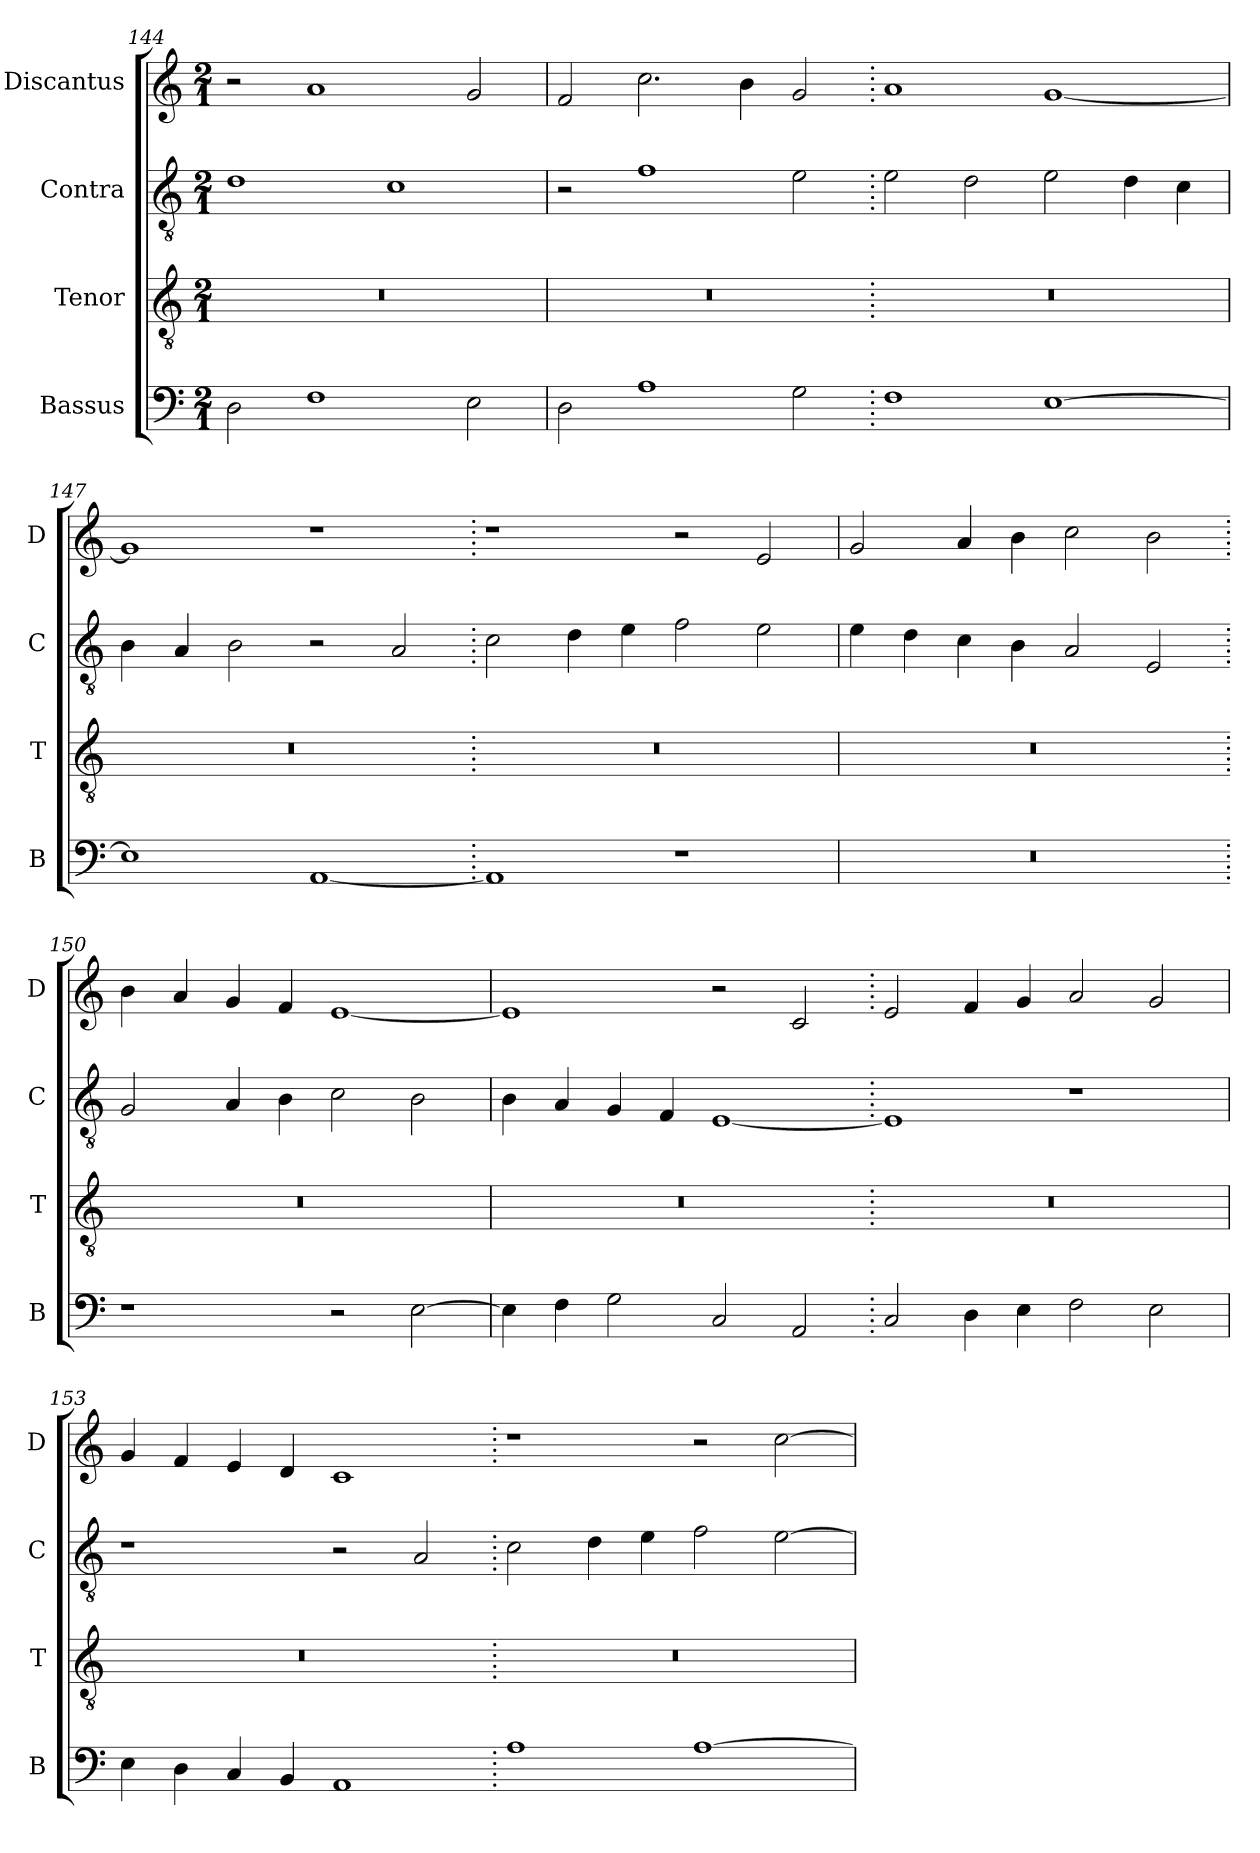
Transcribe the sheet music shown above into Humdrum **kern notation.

**kern	**kern	**kern	**kern
*part4	*part3	*part2	*part1
*staff4	*staff3	*staff2	*staff1
*I"Bassus	*I"Tenor	*I"Contra	*I"Discantus
*I'B	*I'T	*I'C	*I'D
*clefF4	*clefGv2	*clefGv2	*clefG2
*k[]	*k[]	*k[]	*k[]
*M2/1	*M2/1	*M2/1	*M2/1
=144	=144	=144	=144
2D\	0r	1d	2r
1F	.	.	1a
.	.	1c	.
2E\	.	.	2g/
=145	=145	=145	=145
2D\	0r	2r	2f/
1A	.	1f	2.cc\
.	.	.	4b\
2G\	.	2e\	2g/
=146.	=146.	=146.	=146.
1F	0r	2e\	1a
.	.	2d\	.
[1E	.	2e\	[1g
.	.	4d\	.
.	.	4c\	.
=147	=147	=147	=147
1E]	0r	4B\	1g]
.	.	4A/	.
.	.	2B\	.
[1AA	.	2r	1r
.	.	2A/	.
=148.	=148.	=148.	=148.
1AA]	0r	2c\	1r
.	.	4d\	.
.	.	4e\	.
1r	.	2f\	2r
.	.	2e\	2e/
=149	=149	=149	=149
0r	0r	4e\	2g/
.	.	4d\	.
.	.	4c\	4a/
.	.	4B\	4b\
.	.	2A/	2cc\
.	.	2E/	2b\
=150.	=150.	=150.	=150.
1r	0r	2G/	4b\
.	.	.	4a/
.	.	4A/	4g/
.	.	4B\	4f/
2r	.	2c\	[1e
[2E\	.	2B\	.
=151	=151	=151	=151
4E\]	0r	4B\	1e]
4F\	.	4A/	.
2G\	.	4G/	.
.	.	4F/	.
2C/	.	[1E	2r
2AA/	.	.	2c/
=152.	=152.	=152.	=152.
2C/	0r	1E]	2e/
4D\	.	.	4f/
4E\	.	.	4g/
2F\	.	1r	2a/
2E\	.	.	2g/
=153	=153	=153	=153
4E\	0r	1r	4g/
4D\	.	.	4f/
4C/	.	.	4e/
4BB/	.	.	4d/
1AA	.	2r	1c
.	.	2A/	.
=154.	=154.	=154.	=154.
1A	0r	2c\	1r
.	.	4d\	.
.	.	4e\	.
[1A	.	2f\	2r
.	.	[2e\	[2cc\
=	=	=	=
*-	*-	*-	*-
